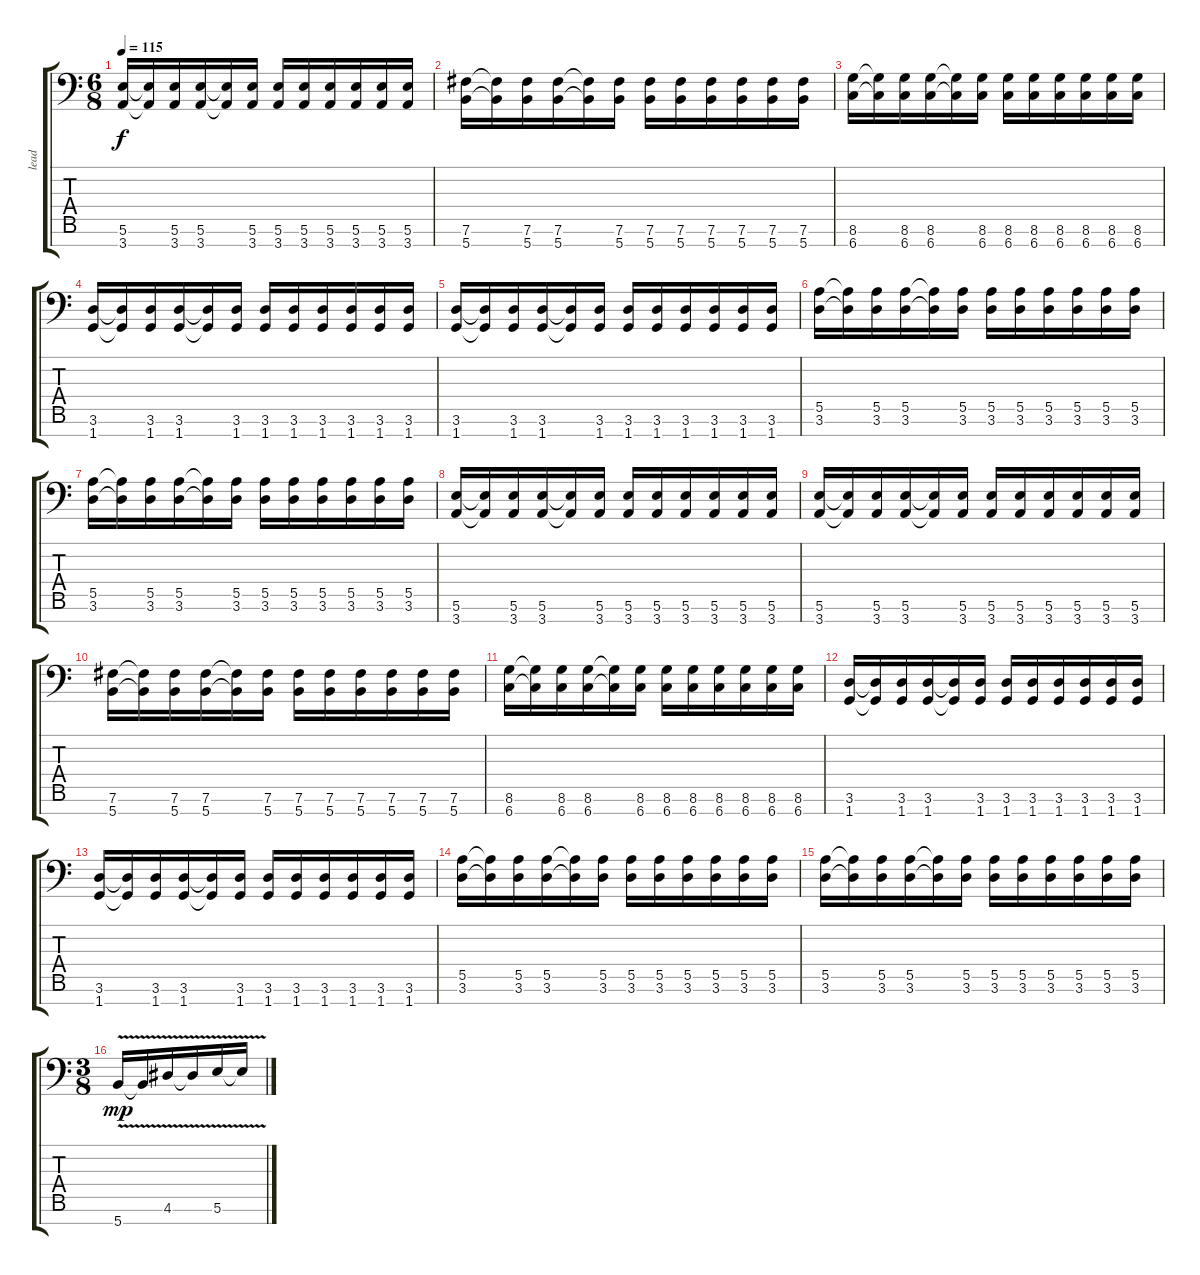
\track ("lead" "lead") {instrument distortionguitar}
\staff {score tabs}
\tuning (B3 G3 D3 A2 E2 B1 Gb1) {hide}
\ts (6 8)
\tempo 115
\clef f4
\ks c
(5.6 3.7).16{dy f} (5.6{t} 3.7{t}).16 (5.6 3.7).16 (5.6 3.7).16 (5.6{t} 3.7{t}).16 (5.6 3.7).16 (5.6 3.7).16 (5.6 3.7).16 (5.6 3.7).16 (5.6 3.7).16 (5.6 3.7).16 (5.6 3.7).16 |
(7.6 5.7).16 (7.6{t} 5.7{t}).16 (7.6 5.7).16 (7.6 5.7).16 (7.6{t} 5.7{t}).16 (7.6 5.7).16 (7.6 5.7).16 (7.6 5.7).16 (7.6 5.7).16 (7.6 5.7).16 (7.6 5.7).16 (7.6 5.7).16 |
(8.6 6.7).16 (8.6{t} 6.7{t}).16 (8.6 6.7).16 (8.6 6.7).16 (8.6{t} 6.7{t}).16 (8.6 6.7).16 (8.6 6.7).16 (8.6 6.7).16 (8.6 6.7).16 (8.6 6.7).16 (8.6 6.7).16 (8.6 6.7).16 |
(3.6 1.7).16 (3.6{t} 1.7{t}).16 (3.6 1.7).16 (3.6 1.7).16 (3.6{t} 1.7{t}).16 (3.6 1.7).16 (3.6 1.7).16 (3.6 1.7).16 (3.6 1.7).16 (3.6 1.7).16 (3.6 1.7).16 (3.6 1.7).16 |
(3.6 1.7).16 (3.6{t} 1.7{t}).16 (3.6 1.7).16 (3.6 1.7).16 (3.6{t} 1.7{t}).16 (3.6 1.7).16 (3.6 1.7).16 (3.6 1.7).16 (3.6 1.7).16 (3.6 1.7).16 (3.6 1.7).16 (3.6 1.7).16 |
(5.5 3.6).16 (5.5{t} 3.6{t}).16 (5.5 3.6).16 (5.5 3.6).16 (5.5{t} 3.6{t}).16 (5.5 3.6).16 (5.5 3.6).16 (5.5 3.6).16 (5.5 3.6).16 (5.5 3.6).16 (5.5 3.6).16 (5.5 3.6).16 |
(5.5 3.6).16 (5.5{t} 3.6{t}).16 (5.5 3.6).16 (5.5 3.6).16 (5.5{t} 3.6{t}).16 (5.5 3.6).16 (5.5 3.6).16 (5.5 3.6).16 (5.5 3.6).16 (5.5 3.6).16 (5.5 3.6).16 (5.5 3.6).16 |
(5.6 3.7).16 (5.6{t} 3.7{t}).16 (5.6 3.7).16 (5.6 3.7).16 (5.6{t} 3.7{t}).16 (5.6 3.7).16 (5.6 3.7).16 (5.6 3.7).16 (5.6 3.7).16 (5.6 3.7).16 (5.6 3.7).16 (5.6 3.7).16 |
(5.6 3.7).16 (5.6{t} 3.7{t}).16 (5.6 3.7).16 (5.6 3.7).16 (5.6{t} 3.7{t}).16 (5.6 3.7).16 (5.6 3.7).16 (5.6 3.7).16 (5.6 3.7).16 (5.6 3.7).16 (5.6 3.7).16 (5.6 3.7).16 |
(7.6 5.7).16 (7.6{t} 5.7{t}).16 (7.6 5.7).16 (7.6 5.7).16 (7.6{t} 5.7{t}).16 (7.6 5.7).16 (7.6 5.7).16 (7.6 5.7).16 (7.6 5.7).16 (7.6 5.7).16 (7.6 5.7).16 (7.6 5.7).16 |
(8.6 6.7).16 (8.6{t} 6.7{t}).16 (8.6 6.7).16 (8.6 6.7).16 (8.6{t} 6.7{t}).16 (8.6 6.7).16 (8.6 6.7).16 (8.6 6.7).16 (8.6 6.7).16 (8.6 6.7).16 (8.6 6.7).16 (8.6 6.7).16 |
(3.6 1.7).16 (3.6{t} 1.7{t}).16 (3.6 1.7).16 (3.6 1.7).16 (3.6{t} 1.7{t}).16 (3.6 1.7).16 (3.6 1.7).16 (3.6 1.7).16 (3.6 1.7).16 (3.6 1.7).16 (3.6 1.7).16 (3.6 1.7).16 |
(3.6 1.7).16 (3.6{t} 1.7{t}).16 (3.6 1.7).16 (3.6 1.7).16 (3.6{t} 1.7{t}).16 (3.6 1.7).16 (3.6 1.7).16 (3.6 1.7).16 (3.6 1.7).16 (3.6 1.7).16 (3.6 1.7).16 (3.6 1.7).16 |
(5.5 3.6).16 (5.5{t} 3.6{t}).16 (5.5 3.6).16 (5.5 3.6).16 (5.5{t} 3.6{t}).16 (5.5 3.6).16 (5.5 3.6).16 (5.5 3.6).16 (5.5 3.6).16 (5.5 3.6).16 (5.5 3.6).16 (5.5 3.6).16 |
(5.5 3.6).16 (5.5{t} 3.6{t}).16 (5.5 3.6).16 (5.5 3.6).16 (5.5{t} 3.6{t}).16 (5.5 3.6).16 (5.5 3.6).16 (5.5 3.6).16 (5.5 3.6).16 (5.5 3.6).16 (5.5 3.6).16 (5.5 3.6).16 |
\ts (3 8)
5.7{v}.16{dy mp} 5.7{t}.16 4.6{v}.16 4.6{t}.16 5.6{v}.16 5.6{t}.16
